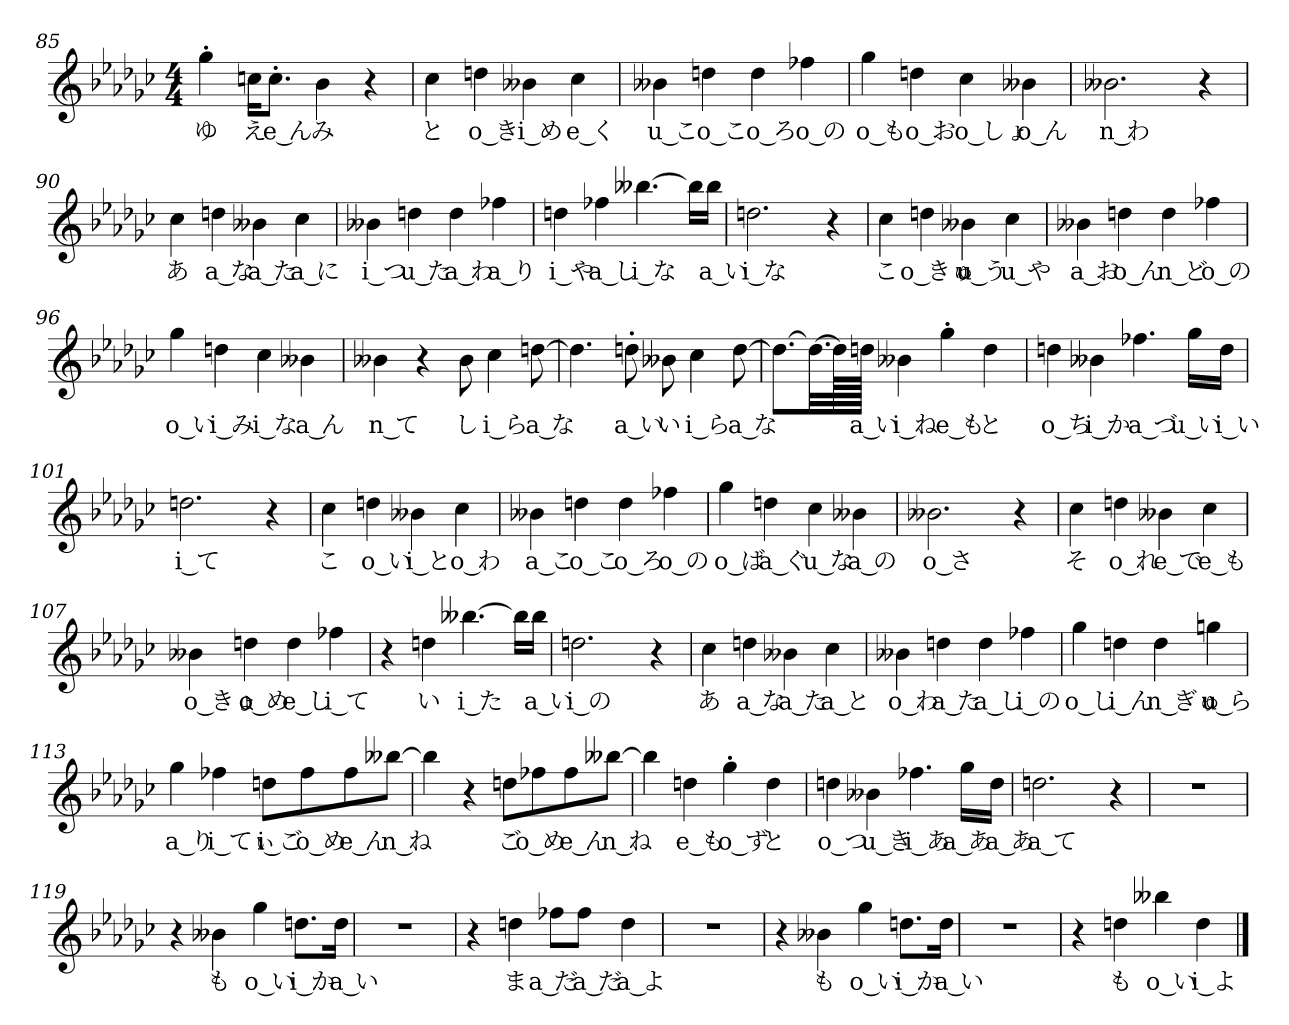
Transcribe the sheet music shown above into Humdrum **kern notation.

**kern	**text
*part1	*part1
*staff1	*staff1
*clefG2	*
*k[b-e-a-d-g-c-]	*
*M4/4	*
=85	=85
4gg-'	- ゆ
16ccnKL	- え
8.cc'J	e ん
4b-	- み
4r	.
=86	=86
4cc-	- と
4ddn	o き
4b--X	i め
4cc-	e く
=87	=87
4b--X	u こ
4ddn	o こ
4dd	o ろ
4ff-X	o の
=88	=88
4gg-	o も
4ddn	o お
4cc-	o しょ
4b--X	o ん
=89	=89
2.b--X	n わ
4r	.
=90	=90
4cc-	- あ
4ddn	a な
4b--X	a た
4cc-	a に
=91	=91
4b--X	i つ
4ddn	u た
4dd	a わ
4ff-X	a り
=92	=92
4ddn	i や
4ff-X	a し
[4.bb--X	i な
16bb--LL]	.
16bb--JJ	a い
=93	=93
2.ddn	i な
4r	.
=94	=94
4cc-	- こ
4ddn	o きゅ
4b--X	u う
4cc-	u や
=95	=95
4b--X	a お
4ddn	o ん
4dd	n ど
4ff-X	o の
=96	=96
4gg-	o い
4ddn	i み
4cc-	i な
4b--X	a ん
=97	=97
4b--X	n て
4r	.
8b--	- し
4cc-	i ら
[8ddn	a な
=98	=98
4.dd]	.
8ddn'	a い
8b--X	- い
4cc-	i ら
[8dd	a な
=99	=99
8.ddL_	.
32.ddLL_	.
128ddLL]	.
128ddnJJJJJ	a い
4b--X	i ね
4gg-'	e も
4dd	- と
=100	=100
4ddn	o ち
4b--X	i か
4.ff-X	a づ
16gg-LL	u い
16ddJJ	i い
=101	=101
2.ddn	i て
4r	.
=102	=102
4cc-	- こ
4ddn	o い
4b--X	i と
4cc-	o わ
=103	=103
4b--X	a こ
4ddn	o こ
4dd	o ろ
4ff-X	o の
=104	=104
4gg-	o ば
4ddn	a ぐ
4cc-	u な
4b--X	a の
=105	=105
2.b--X	o さ
4r	.
=106	=106
4cc-	- そ
4ddn	o れ
4b--X	e で
4cc-	e も
=107	=107
4b--X	o きょ
4ddn	o め
4dd	e し
4ff-X	i て
=108	=108
4r	.
4ddn	- い
[4.bb--X	i た
16bb--LL]	.
16bb--JJ	a い
=109	=109
2.ddn	i の
4r	.
=110	=110
4cc-	- あ
4ddn	a な
4b--X	a た
4cc-	a と
=111	=111
4b--X	o わ
4ddn	a た
4dd	a し
4ff-X	i の
=112	=112
4gg-	o し
4ddn	i ん
4dd	n ぎゅ
4ggn	u ら
=113	=113
4gg-	a り
4ff-X	i てぃ
8ddnL	i ご
8ff-	o め
8ff-	e ん
[8bb--XJ	n ね
=114	=114
4bb--]	.
4r	.
8ddnL	- ご
8ff-X	o め
8ff-	e ん
[8bb--XJ	n ね
=115	=115
4bb--]	.
4ddn	e も
4gg-'	o ず
4dd	- と
=116	=116
4ddn	o つ
4b--X	u き
4.ff-X	i あ
16gg-LL	a あ
16ddJJ	a あ
=117	=117
2.ddn	a て
4r	.
=118	=118
1r	.
=119	=119
4r	.
4b--X	- も
4gg-	o い
8.ddnL	i か
16ddJk	a い
=120	=120
1r	.
=121	=121
4r	.
4ddn	- ま
8ff-XL	a だ
8ff-J	a だ
4dd	a よ
=122	=122
1r	.
=123	=123
4r	.
4b--X	- も
4gg-	o い
8.ddnL	i か
16ddJk	a い
=124	=124
1r	.
=125	=125
4r	.
4ddn	- も
4bb--X	o い
4dd	i よ
==	==
*-	*-
